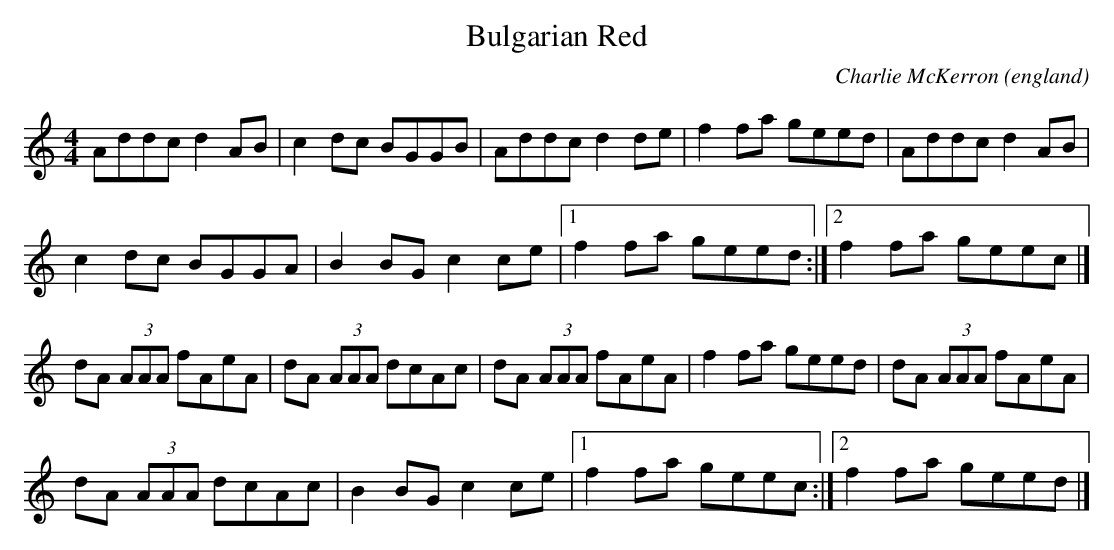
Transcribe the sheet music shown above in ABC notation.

X:1
T:Bulgarian Red
O:england
C:Charlie McKerron
M:4/4
L:1/8
K:Am
Addc d2 AB|c2 dc BGGB|Addc d2 de|f2 fa geed|Addc d2 AB|
c2 dc BGGA|B2 BG c2 ce|1f2 fa geed:|]2f2 fa geec|]
dA (3AAA fAeA|dA (3AAA dcAc|dA (3AAA fAeA|f2 fa geed|dA (3AAA fAeA|
dA (3AAA dcAc|B2 BG c2 ce|1f2 fa geec:|]2f2 fa geed|]
